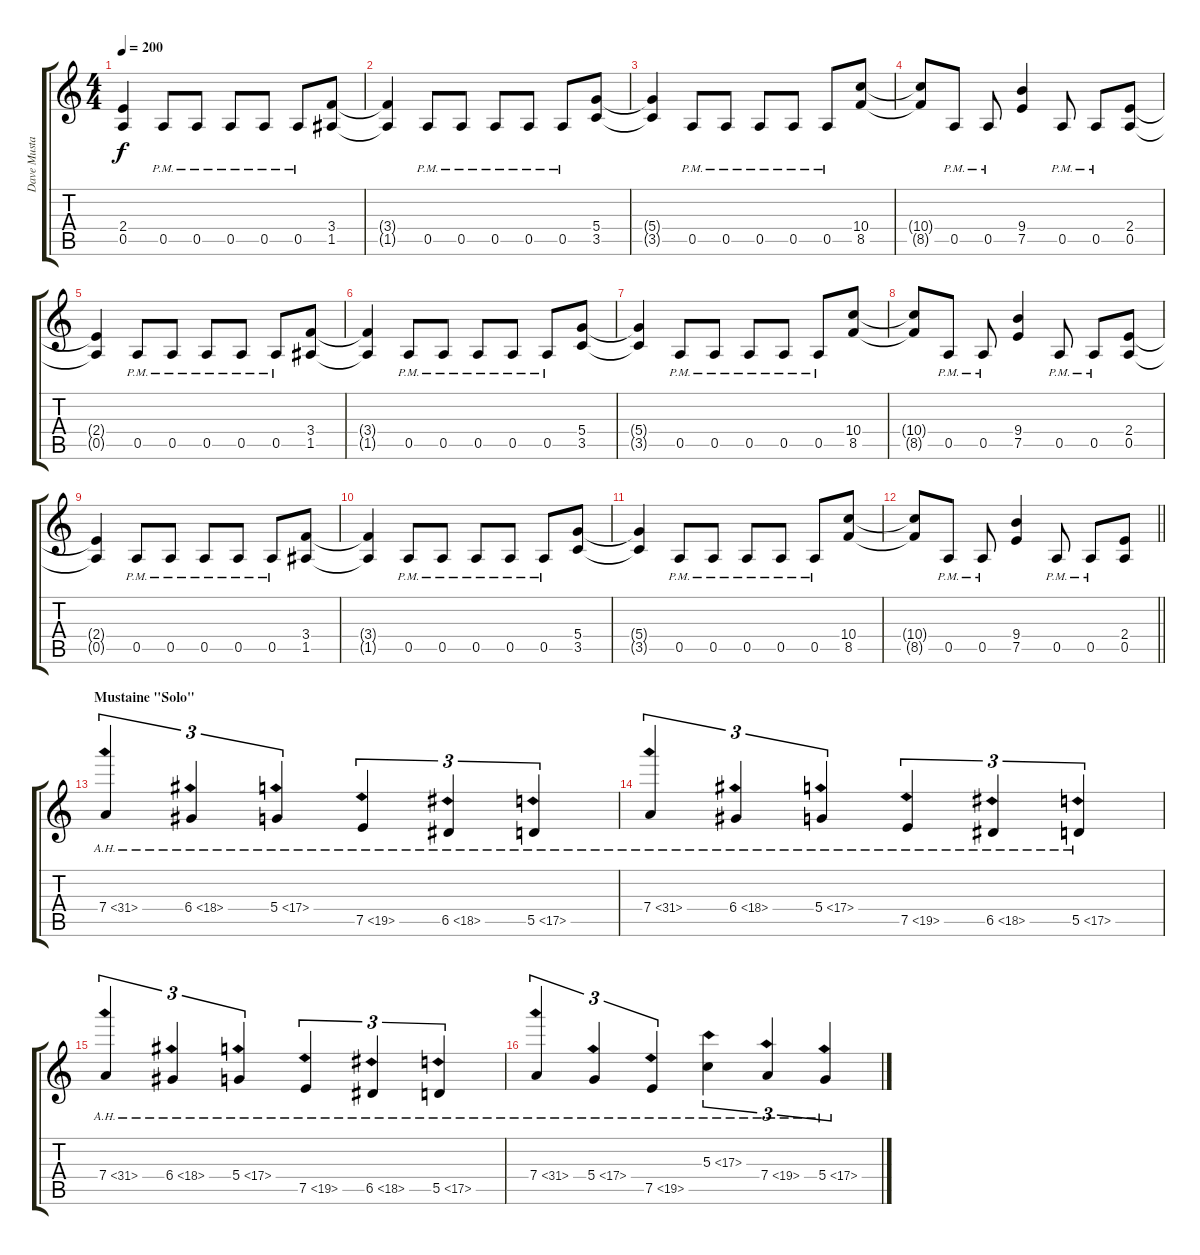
\track ("Dave Mustaine" "Dave Musta") {instrument distortionguitar}
\staff {score tabs}
\tuning (E4 B3 G3 D3 A2 E2) {hide}
\ts (4 4)
\tempo 200
\clef g2
\ks c
(2.4{t} 0.5{t}).4{dy f} 0.5{pm}.8 0.5{pm}.8 0.5{pm}.8 0.5{pm}.8 0.5{pm}.8 (3.4 1.5).8 |
(3.4{t} 1.5{t}).4 0.5{pm}.8 0.5{pm}.8 0.5{pm}.8 0.5{pm}.8 0.5{pm}.8 (5.4 3.5).8 |
(5.4{t} 3.5{t}).4 0.5{pm}.8 0.5{pm}.8 0.5{pm}.8 0.5{pm}.8 0.5{pm}.8 (10.4 8.5).8 |
(10.4{t} 8.5{t}).8 0.5{pm}.8 0.5{pm}.8 (9.4 7.5).4 0.5{pm}.8 0.5{pm}.8 (2.4 0.5).8 |
(2.4{t} 0.5{t}).4 0.5{pm}.8 0.5{pm}.8 0.5{pm}.8 0.5{pm}.8 0.5{pm}.8 (3.4 1.5).8 |
(3.4{t} 1.5{t}).4 0.5{pm}.8 0.5{pm}.8 0.5{pm}.8 0.5{pm}.8 0.5{pm}.8 (5.4 3.5).8 |
(5.4{t} 3.5{t}).4 0.5{pm}.8 0.5{pm}.8 0.5{pm}.8 0.5{pm}.8 0.5{pm}.8 (10.4 8.5).8 |
(10.4{t} 8.5{t}).8 0.5{pm}.8 0.5{pm}.8 (9.4 7.5).4 0.5{pm}.8 0.5{pm}.8 (2.4 0.5).8 |
(2.4{t} 0.5{t}).4 0.5{pm}.8 0.5{pm}.8 0.5{pm}.8 0.5{pm}.8 0.5{pm}.8 (3.4 1.5).8 |
(3.4{t} 1.5{t}).4 0.5{pm}.8 0.5{pm}.8 0.5{pm}.8 0.5{pm}.8 0.5{pm}.8 (5.4 3.5).8 |
(5.4{t} 3.5{t}).4 0.5{pm}.8 0.5{pm}.8 0.5{pm}.8 0.5{pm}.8 0.5{pm}.8 (10.4 8.5).8 |
\barLineRight lightlight
(10.4{t} 8.5{t}).8 0.5{pm}.8 0.5{pm}.8 (9.4 7.5).4 0.5{pm}.8 0.5{pm}.8 (2.4 0.5).8 |
\section ("" "Mustaine \"Solo\"")
7.4{ah 24}.4{tu (3 2)} 6.4{ah 12}.4{tu (3 2)} 5.4{ah 12}.4{tu (3 2)} 7.5{ah 12}.4{tu (3 2)} 6.5{ah 12}.4{tu (3 2)} 5.5{ah 12}.4{tu (3 2)} |
7.4{ah 24}.4{tu (3 2)} 6.4{ah 12}.4{tu (3 2)} 5.4{ah 12}.4{tu (3 2)} 7.5{ah 12}.4{tu (3 2)} 6.5{ah 12}.4{tu (3 2)} 5.5{ah 12}.4{tu (3 2)} |
7.4{ah 24}.4{tu (3 2)} 6.4{ah 12}.4{tu (3 2)} 5.4{ah 12}.4{tu (3 2)} 7.5{ah 12}.4{tu (3 2)} 6.5{ah 12}.4{tu (3 2)} 5.5{ah 12}.4{tu (3 2)} |
7.4{ah 24}.4{tu (3 2)} 5.4{ah 12}.4{tu (3 2)} 7.5{ah 12}.4{tu (3 2)} 5.3{ah 12}.4{tu (3 2)} 7.4{ah 12}.4{tu (3 2)} 5.4{ah 12}.4{tu (3 2)}
